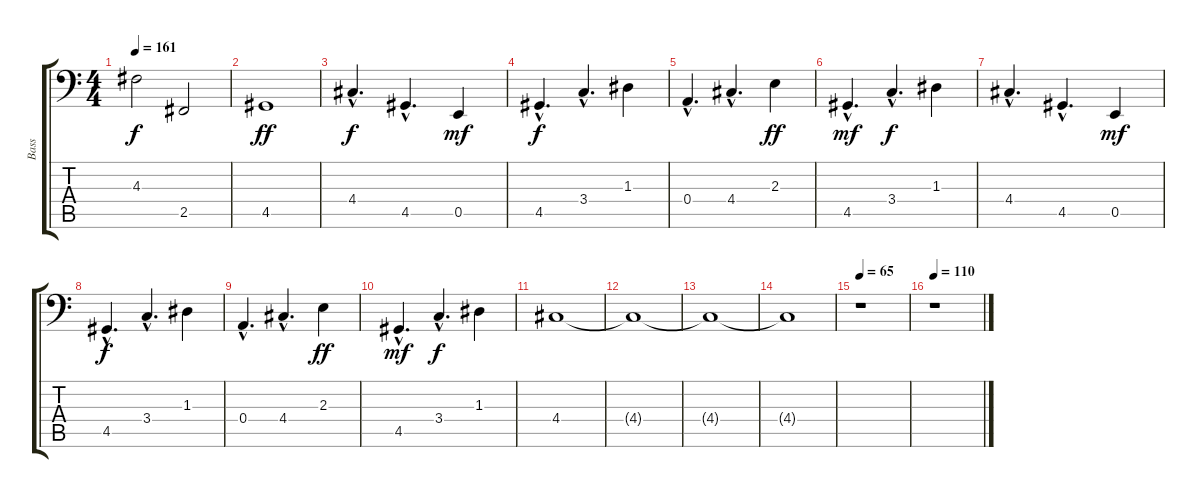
\track ("Bass" "Bass") {instrument electricbassfinger}
\staff {score tabs}
\tuning (C3 G2 D2 A1 E1 B0) {hide}
\ts (4 4)
\tempo 161
\clef f4
\ks c
4.3.2{dy f} 2.5.2 |
4.5.1{dy ff} |
4.4{hac}.4{d dy f} 4.5{hac}.4{d} 0.5.4{dy mf} |
4.5{hac}.4{d dy f} 3.4{hac}.4{d} 1.3.4 |
0.4{hac}.4{d} 4.4{hac}.4{d} 2.3.4{dy ff} |
4.5{hac}.4{d dy mf} 3.4{hac}.4{d dy f} 1.3.4 |
4.4{hac}.4{d} 4.5{hac}.4{d} 0.5.4{dy mf} |
4.5{hac}.4{d dy f} 3.4{hac}.4{d} 1.3.4 |
0.4{hac}.4{d} 4.4{hac}.4{d} 2.3.4{dy ff} |
4.5{hac}.4{d dy mf} 3.4{hac}.4{d dy f} 1.3.4 |
4.4.1 |
4.4{t}.1 |
4.4{t}.1 |
4.4{t}.1 |
\tempo 65
r.1 |
\tempo 110
r.1
